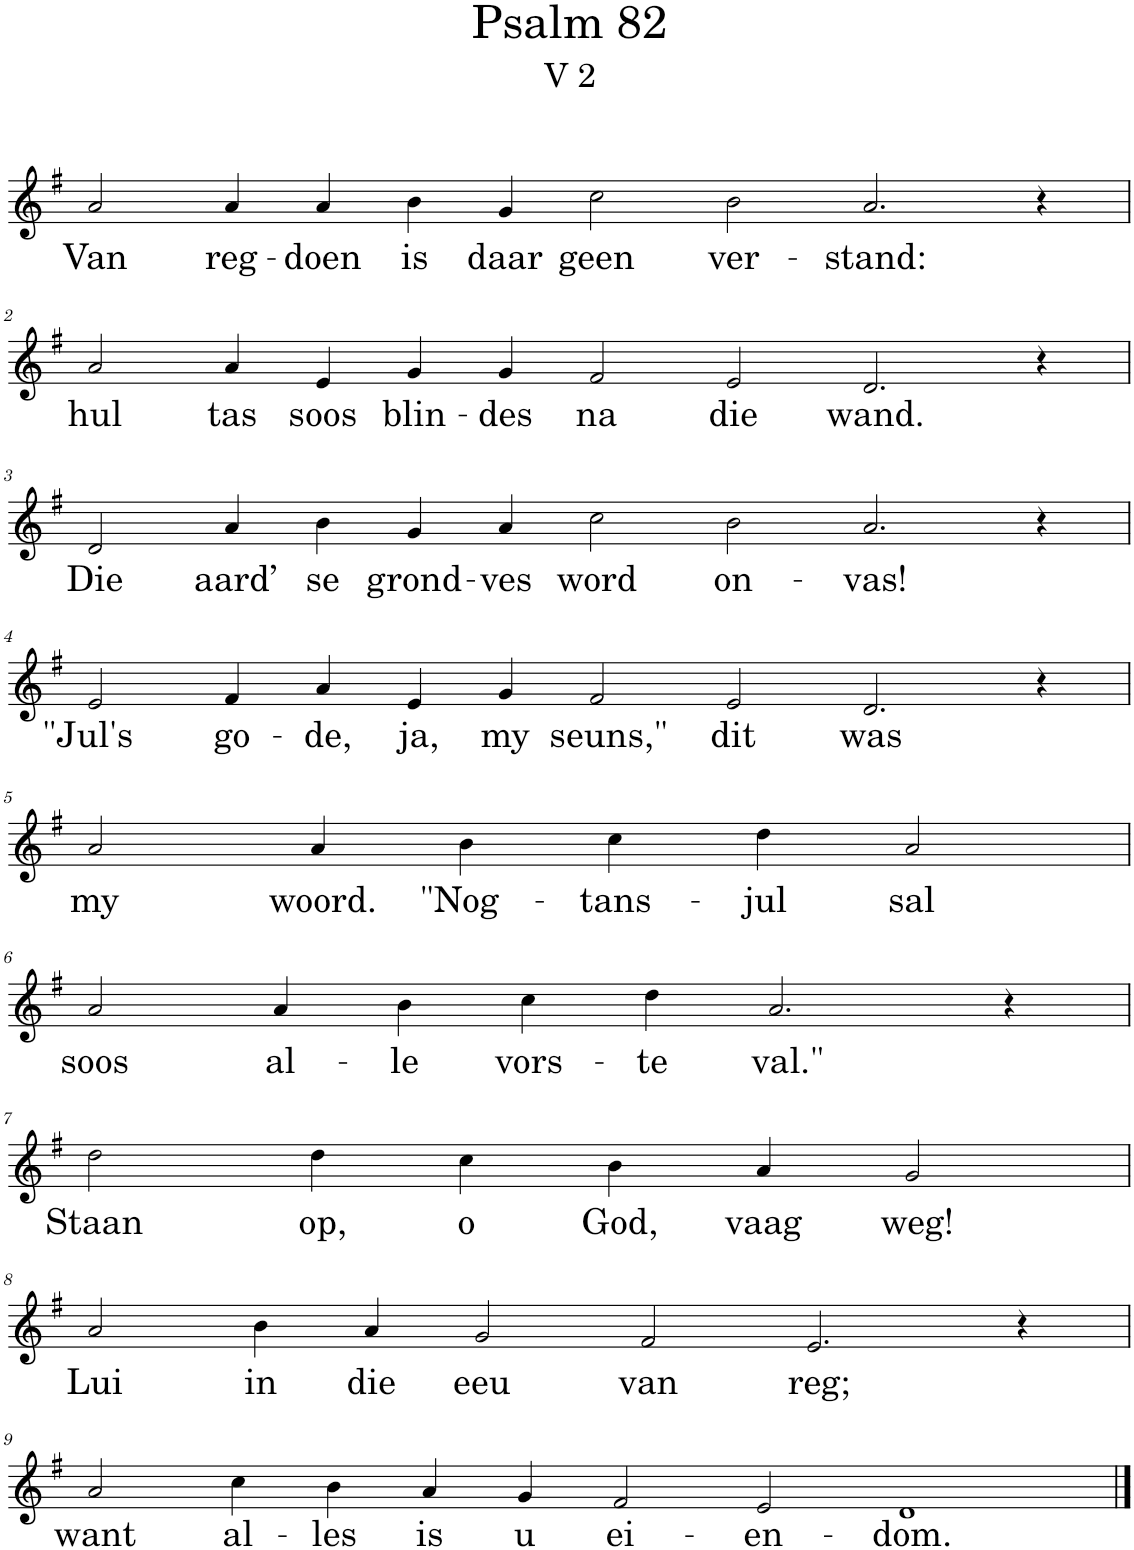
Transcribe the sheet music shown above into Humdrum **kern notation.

**kern	**text
*part1	*part1
*staff1	*staff1
*I"Pipe Organ	*
*I'Org.	*
*clefG2	*
*k[f#]	*
*M14/4	*
=1	=1
!	!LO:LY:b
2a/	Van
!	!LO:LY:b
4a/	reg-
!	!LO:LY:b
4a/	-doen
!	!LO:LY:b
4b\	is
!	!LO:LY:b
4g/	daar
!	!LO:LY:b
2cc\	geen
!	!LO:LY:b
2b\	ver-
!	!LO:LY:b
2.a/	-stand:
4r	.
!!LO:LB:g=z
=2	=2
!	!LO:LY:b
2a/	hul
!	!LO:LY:b
4a/	tas
!	!LO:LY:b
4e/	soos
!	!LO:LY:b
4g/	blin-
!	!LO:LY:b
4g/	-des
!	!LO:LY:b
2f#/	na
!	!LO:LY:b
2e/	die
!	!LO:LY:b
2.d/	wand.
4r	.
!!LO:LB:g=z
=3	=3
!	!LO:LY:b
2d/	Die
!	!LO:LY:b
4a/	aard’
!	!LO:LY:b
4b\	se
!	!LO:LY:b
4g/	grond-
!	!LO:LY:b
4a/	-ves
!	!LO:LY:b
2cc\	word
!	!LO:LY:b
2b\	on-
!	!LO:LY:b
2.a/	-vas!
4r	.
!!LO:LB:g=z
=4	=4
!	!LO:LY:b
2e/	"Jul's
!	!LO:LY:b
4f#/	go-
!	!LO:LY:b
4a/	-de,
!	!LO:LY:b
4e/	ja,
!	!LO:LY:b
4g/	my
!	!LO:LY:b
2f#/	seuns,"
!	!LO:LY:b
2e/	dit
!	!LO:LY:b
2.d/	was
4r	.
!!LO:LB:g=z
=5	=5
*M8/4	*
!	!LO:LY:b
2a/	my
!	!LO:LY:b
4a/	woord.
!	!LO:LY:b
4b\	"Nog-
!	!LO:LY:b
4cc\	-tans-
!	!LO:LY:b
4dd\	-jul
!	!LO:LY:b
2a/	sal
!!LO:LB:g=z
=6	=6
*M10/4	*
!	!LO:LY:b
2a/	soos
!	!LO:LY:b
4a/	al-
!	!LO:LY:b
4b\	-le
!	!LO:LY:b
4cc\	vors-
!	!LO:LY:b
4dd\	-te
!	!LO:LY:b
2.a/	val."
4r	.
!!LO:LB:g=z
=7	=7
*M8/4	*
!	!LO:LY:b
2dd\	Staan
!	!LO:LY:b
4dd\	op,
!	!LO:LY:b
4cc\	o
!	!LO:LY:b
4b\	God,
!	!LO:LY:b
4a/	vaag
!	!LO:LY:b
2g/	weg!
!!LO:LB:g=z
=8	=8
*M12/4	*
!	!LO:LY:b
2a/	Lui
!	!LO:LY:b
4b\	in
!	!LO:LY:b
4a/	die
!	!LO:LY:b
2g/	eeu
!	!LO:LY:b
2f#/	van
!	!LO:LY:b
2.e/	reg;
4r	.
!!LO:LB:g=z
=9	=9
*M14/4	*
!	!LO:LY:b
2a/	want
!	!LO:LY:b
4cc\	al-
!	!LO:LY:b
4b\	-les
!	!LO:LY:b
4a/	is
!	!LO:LY:b
4g/	u
!	!LO:LY:b
2f#/	ei-
!	!LO:LY:b
2e/	-en-
!	!LO:LY:b
1d	-dom.
==	==
*-	*-
